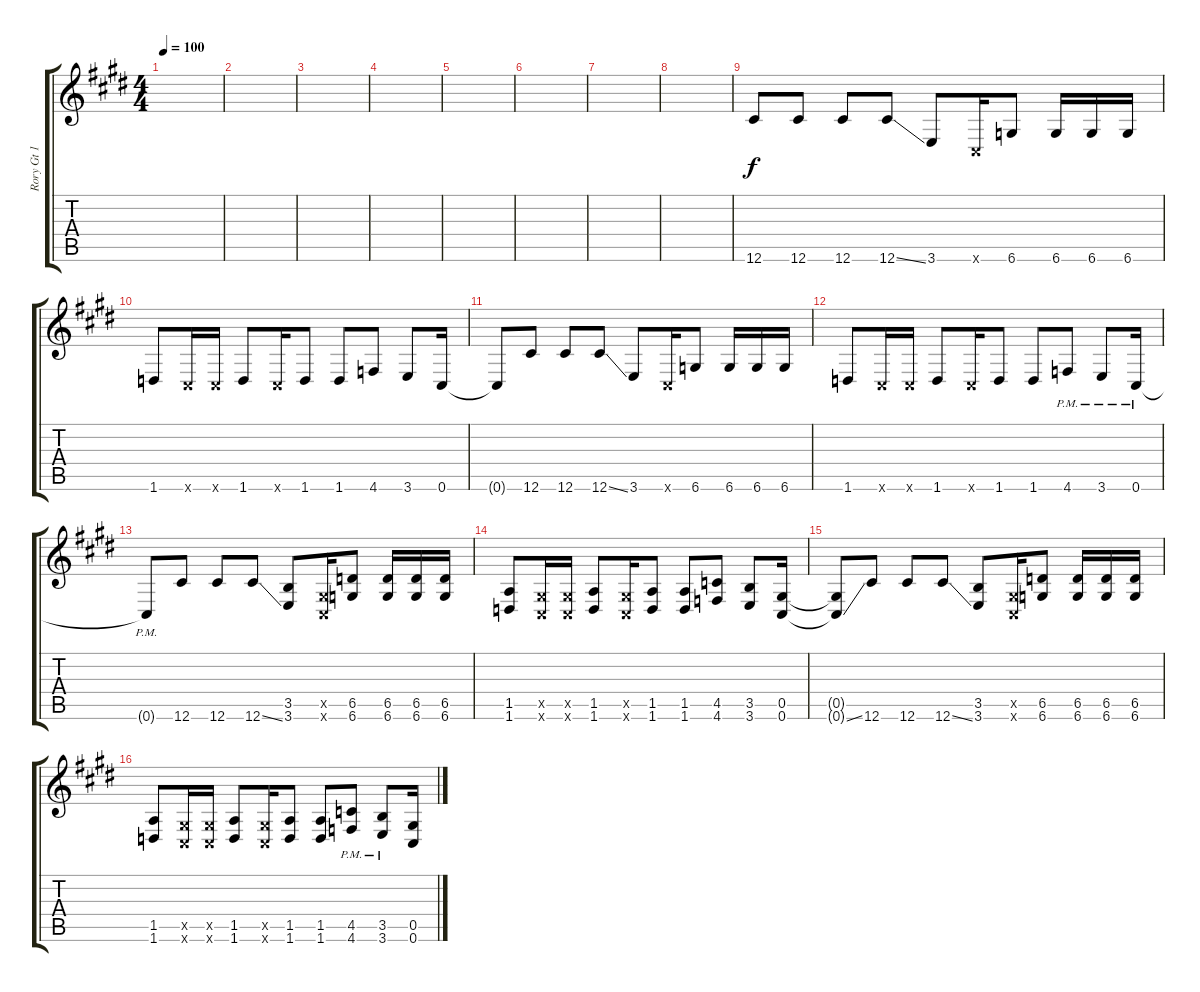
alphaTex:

\track ("Rory Gt 1" "Rory Gt 1") {instrument overdrivenguitar}
\staff {score tabs}
\tuning (Eb4 Bb3 Gb3 Db3 Ab2 Db2) {hide}
\ts (4 4)
\tempo 100
\clef g2
\ks e
|
|
|
|
|
|
|
|
12.6.8{dy f} 12.6.8 12.6.8 12.6{ss}.8 3.6.8 0.6{x}.16 6.6.8 6.6.16 6.6.16 6.6.16 |
1.6.8 0.6{x}.16 0.6{x}.16 1.6.8 0.6{x}.16 1.6.8 1.6.8 4.6.8 3.6.8 0.6.16 |
0.6{t}.8 12.6.8 12.6.8 12.6{ss}.8 3.6.8 0.6{x}.16 6.6.8 6.6.16 6.6.16 6.6.16 |
1.6.8 0.6{x}.16 0.6{x}.16 1.6.8 0.6{x}.16 1.6.8 1.6.8 4.6{pm}.8 3.6{pm}.8 0.6{pm}.16 |
0.6{pm t}.8 12.6.8 12.6.8 12.6{ss}.8 (3.5 3.6).8 (0.5{x} 0.6{x}).16 (6.5 6.6).8 (6.5 6.6).16 (6.5 6.6).16 (6.5 6.6).16 |
(1.5 1.6).8 (0.5{x} 0.6{x}).16 (0.5{x} 0.6{x}).16 (1.5 1.6).8 (0.5{x} 0.6{x}).16 (1.5 1.6).8 (1.5 1.6).8 (4.5 4.6).8 (3.5 3.6).8 (0.5 0.6).16 |
(0.5{t} 0.6{ss t}).8 12.6.8 12.6.8 12.6{ss}.8 (3.5 3.6).8 (0.5{x} 0.6{x}).16 (6.5 6.6).8 (6.5 6.6).16 (6.5 6.6).16 (6.5 6.6).16 |
(1.5 1.6).8 (0.5{x} 0.6{x}).16 (0.5{x} 0.6{x}).16 (1.5 1.6).8 (0.5{x} 0.6{x}).16 (1.5 1.6).8 (1.5 1.6).8 (4.5{pm} 4.6{pm}).8 (3.5{pm} 3.6{pm}).8 (0.5 0.6).16
